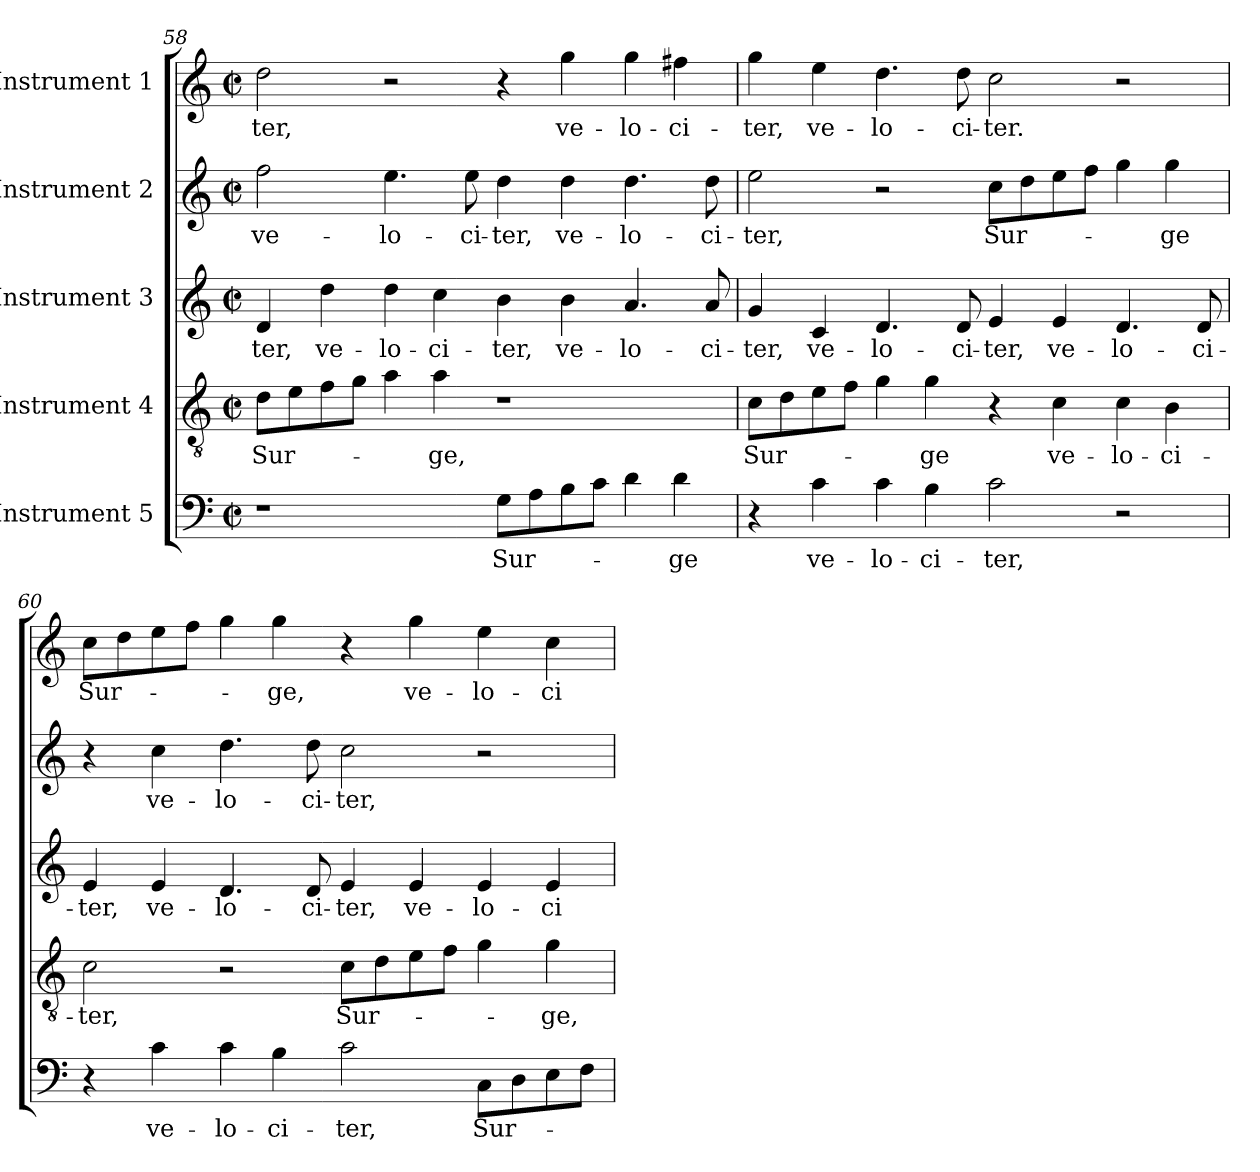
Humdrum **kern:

**kern	**text	**kern	**text	**kern	**text	**kern	**text	**kern	**text
*part5	*part5	*part4	*part4	*part3	*part3	*part2	*part2	*part1	*part1
*staff5	*staff5	*staff4	*staff4	*staff3	*staff3	*staff2	*staff2	*staff1	*staff1
*I"Instrument 5	*	*I"Instrument 4	*	*I"Instrument 3	*	*I"Instrument 2	*	*I"Instrument 1	*
*clefF4	*	*clefGv2	*	*clefG2	*	*clefG2	*	*clefG2	*
*M2/2	*	*M2/2	*	*M2/2	*	*M2/2	*	*M2/2	*
*met(c|)	*	*met(c|)	*	*met(c|)	*	*met(c|)	*	*met(c|)	*
=58	=58	=58	=58	=58	=58	=58	=58	=58	=58
!	!	!	!LO:LY:b	!	!LO:LY:b:cj	!	!LO:LY:b:cj	!	!LO:LY:b:cj
1r	.	8d\L	Sur-	4d/	-ter,	2ff\	ve-	2dd\	-ter,
.	.	8e\	.	.	.	.	.	.	.
!	!	!	!	!	!LO:LY:b:cj	!	!	!	!
.	.	8f\	.	4dd\	ve-	.	.	.	.
.	.	8g\J	.	.	.	.	.	.	.
!	!	!	!	!	!LO:LY:b:cj	!	!LO:LY:b:cj	!	!
.	.	4a\	.	4dd\	-lo-	4.ee\	-lo-	2r	.
!	!	!	!LO:LY:b:cj	!	!LO:LY:b:cj	!	!	!	!
.	.	4a\	-ge,	4cc\	-ci-	.	.	.	.
!	!	!	!	!	!	!	!LO:LY:b	!	!
.	.	.	.	.	.	8ee\	-ci-	.	.
!	!LO:LY:b	!	!	!	!LO:LY:b:cj	!	!LO:LY:b:cj	!	!
8G\L	Sur-	1r	.	4b\	-ter,	4dd\	-ter,	4r	.
8A\	.	.	.	.	.	.	.	.	.
!	!	!	!	!	!LO:LY:b:cj	!	!LO:LY:b:cj	!	!LO:LY:b:cj
8B\	.	.	.	4b\	ve-	4dd\	ve-	4gg\	ve-
8c\J	.	.	.	.	.	.	.	.	.
!	!	!	!	!	!LO:LY:b:cj	!	!LO:LY:b:cj	!	!LO:LY:b
4d\	.	.	.	4.a/	-lo-	4.dd\	-lo-	4gg\	-lo-
!	!LO:LY:b:cj	!	!	!	!	!	!	!	!LO:LY:b:rj
4d\	-ge	.	.	.	.	.	.	4ff#X\	-ci-
!	!	!	!	!	!LO:LY:b:cj	!	!LO:LY:b:cj	!	!
.	.	.	.	8a/	-ci-	8dd\	-ci-	.	.
=59	=59	=59	=59	=59	=59	=59	=59	=59	=59
!	!	!	!LO:LY:b	!	!LO:LY:b:cj	!	!LO:LY:b:cj	!	!LO:LY:b:cj
4r	.	8c\L	Sur-	4g/	-ter,	2ee\	-ter,	4gg\	-ter,
.	.	8d\	.	.	.	.	.	.	.
!	!LO:LY:b:cj	!	!	!	!LO:LY:b:cj	!	!	!	!LO:LY:b:cj
4c\	ve-	8e\	.	4c/	ve-	.	.	4ee\	ve-
.	.	8f\J	.	.	.	.	.	.	.
!	!LO:LY:b	!	!	!	!LO:LY:b:cj	!	!	!	!LO:LY:b:cj
4c\	-lo-	4g\	.	4.d/	-lo-	2r	.	4.dd\	-lo-
!	!LO:LY:b:rj	!	!LO:LY:b:cj	!	!	!	!	!	!
4B\	-ci-	4g\	-ge	.	.	.	.	.	.
!	!	!	!	!	!LO:LY:b	!	!	!	!LO:LY:b
.	.	.	.	8d/	-ci-	.	.	8dd\	-ci-
!	!LO:LY:b:cj	!	!	!	!LO:LY:b:cj	!	!LO:LY:b	!	!LO:LY:b:cj
2c\	-ter,	4r	.	4e/	-ter,	8cc\L	Sur-	2cc\	-ter.
.	.	.	.	.	.	8dd\	.	.	.
!	!	!	!LO:LY:b:cj	!	!LO:LY:b:cj	!	!	!	!
.	.	4c\	ve-	4e/	ve-	8ee\	.	.	.
.	.	.	.	.	.	8ff\J	.	.	.
!	!	!	!LO:LY:b	!	!LO:LY:b:cj	!	!	!	!
2r	.	4c\	-lo-	4.d/	-lo-	4gg\	.	2r	.
!	!	!	!LO:LY:b:rj	!	!	!	!LO:LY:b:cj	!	!
.	.	4B\	-ci-	.	.	4gg\	-ge	.	.
!	!	!	!	!	!LO:LY:b:cj	!	!	!	!
.	.	.	.	8d/	-ci-	.	.	.	.
!!LO:PB:g=z
=60	=60	=60	=60	=60	=60	=60	=60	=60	=60
!	!	!	!LO:LY:b:cj	!	!LO:LY:b:cj	!	!	!	!LO:LY:b
4r	.	2c\	-ter,	4e/	-ter,	4r	.	8cc\L	Sur-
.	.	.	.	.	.	.	.	8dd\	.
!	!LO:LY:b:cj	!	!	!	!LO:LY:b:cj	!	!LO:LY:b:cj	!	!
4c\	ve-	.	.	4e/	ve-	4cc\	ve-	8ee\	.
.	.	.	.	.	.	.	.	8ff\J	.
!	!LO:LY:b	!	!	!	!LO:LY:b:cj	!	!LO:LY:b:cj	!	!
4c\	-lo-	2r	.	4.d/	-lo-	4.dd\	-lo-	4gg\	.
!	!LO:LY:b:rj	!	!	!	!	!	!	!	!LO:LY:b:cj
4B\	-ci-	.	.	.	.	.	.	4gg\	-ge,
!	!	!	!	!	!LO:LY:b:cj	!	!LO:LY:b	!	!
.	.	.	.	8d/	-ci-	8dd\	-ci-	.	.
!	!LO:LY:b:cj	!	!LO:LY:b	!	!LO:LY:b:cj	!	!LO:LY:b:cj	!	!
2c\	-ter,	8c\L	Sur-	4e/	-ter,	2cc\	-ter,	4r	.
.	.	8d\	.	.	.	.	.	.	.
!	!	!	!	!	!LO:LY:b:cj	!	!	!	!LO:LY:b:cj
.	.	8e\	.	4e/	ve-	.	.	4gg\	ve-
.	.	8f\J	.	.	.	.	.	.	.
!	!LO:LY:b	!	!	!	!LO:LY:b:cj	!	!	!	!LO:LY:b:cj
8C\L	Sur-	4g\	.	4e/	-lo-	2r	.	4ee\	-lo-
8D\	.	.	.	.	.	.	.	.	.
!	!	!	!LO:LY:b:cj	!	!LO:LY:b:cj	!	!	!	!LO:LY:b:cj
8E\	.	4g\	-ge,	4e/	-ci-	.	.	4cc\	-ci-
8F\J	.	.	.	.	.	.	.	.	.
=	=	=	=	=	=	=	=	=	=
*-	*-	*-	*-	*-	*-	*-	*-	*-	*-
